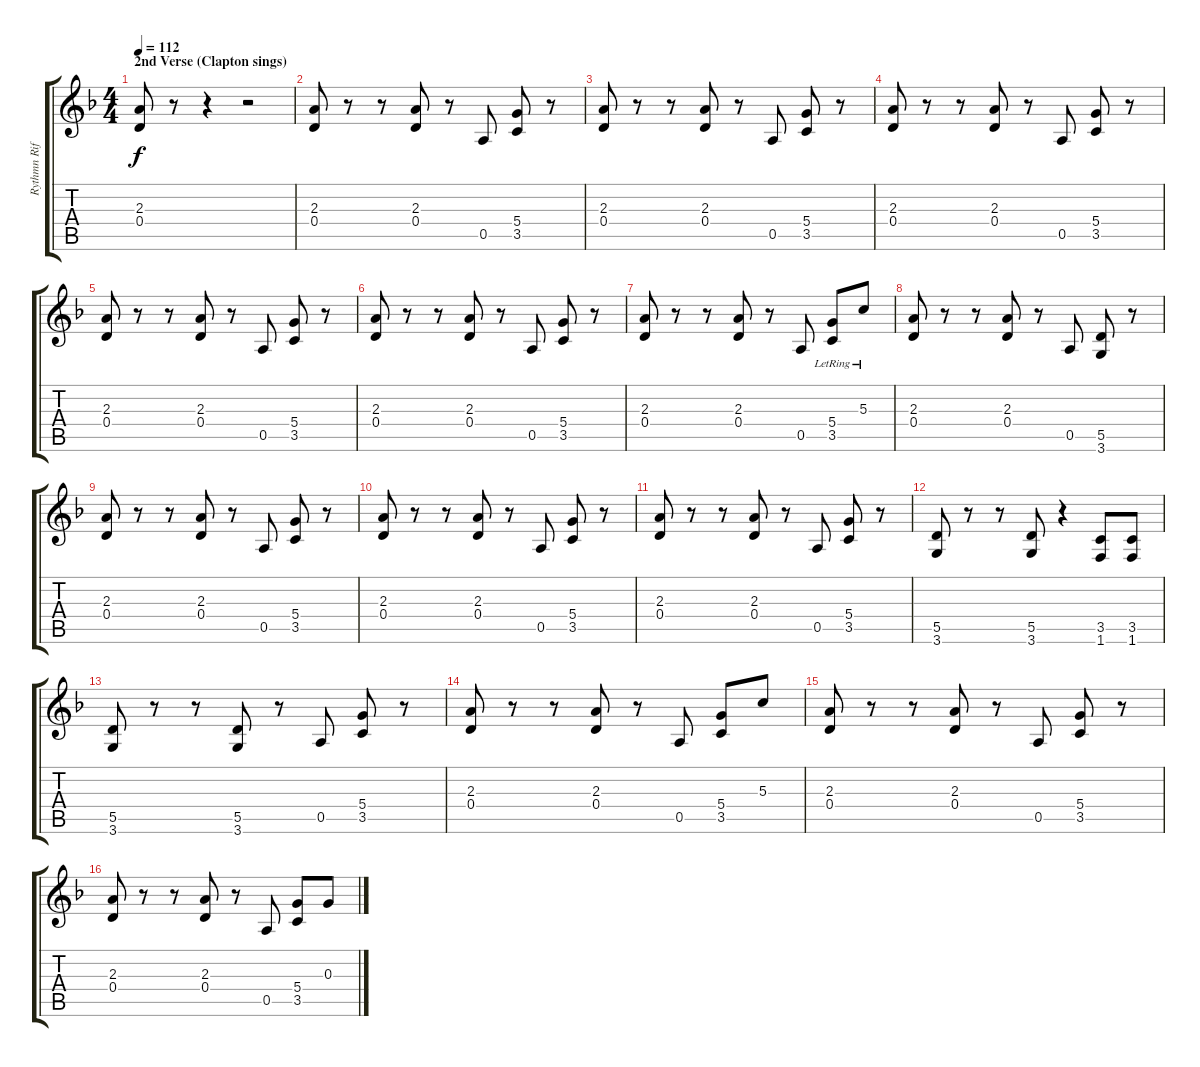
\track ("Rythmn Riffs" "Rythmn Rif") {instrument electricguitarclean}
\staff {score tabs}
\tuning (E4 B3 G3 D3 A2 E2) {hide}
\ts (4 4)
\section ("" "2nd Verse (Clapton sings)")
\tempo 112
\clef g2
\ks f
(2.3 0.4).8{dy f} r.8 r.4 r.2 |
(2.3 0.4).8 r.8 r.8 (2.3 0.4).8 r.8 0.5.8 (5.4 3.5).8 r.8 |
(2.3 0.4).8 r.8 r.8 (2.3 0.4).8 r.8 0.5.8 (5.4 3.5).8 r.8 |
(2.3 0.4).8 r.8 r.8 (2.3 0.4).8 r.8 0.5.8 (5.4 3.5).8 r.8 |
(2.3 0.4).8 r.8 r.8 (2.3 0.4).8 r.8 0.5.8 (5.4 3.5).8 r.8 |
(2.3 0.4).8 r.8 r.8 (2.3 0.4).8 r.8 0.5.8 (5.4 3.5).8 r.8 |
(2.3 0.4).8 r.8 r.8 (2.3 0.4).8 r.8 0.5.8 (5.4{lr} 3.5{lr}).8 5.3{lr}.8 |
(2.3 0.4).8 r.8 r.8 (2.3 0.4).8 r.8 0.5.8 (5.5 3.6).8 r.8 |
(2.3 0.4).8 r.8 r.8 (2.3 0.4).8 r.8 0.5.8 (5.4 3.5).8 r.8 |
(2.3 0.4).8 r.8 r.8 (2.3 0.4).8 r.8 0.5.8 (5.4 3.5).8 r.8 |
(2.3 0.4).8 r.8 r.8 (2.3 0.4).8 r.8 0.5.8 (5.4 3.5).8 r.8 |
(5.5 3.6).8 r.8 r.8 (5.5 3.6).8 r.4 (3.5 1.6).8 (3.5 1.6).8 |
(5.5 3.6).8 r.8 r.8 (5.5 3.6).8 r.8 0.5.8 (5.4 3.5).8 r.8 |
(2.3 0.4).8 r.8 r.8 (2.3 0.4).8 r.8 0.5.8 (5.4 3.5).8 5.3.8 |
(2.3 0.4).8 r.8 r.8 (2.3 0.4).8 r.8 0.5.8 (5.4 3.5).8 r.8 |
(2.3 0.4).8 r.8 r.8 (2.3 0.4).8 r.8 0.5.8 (5.4 3.5).8 0.3.8
